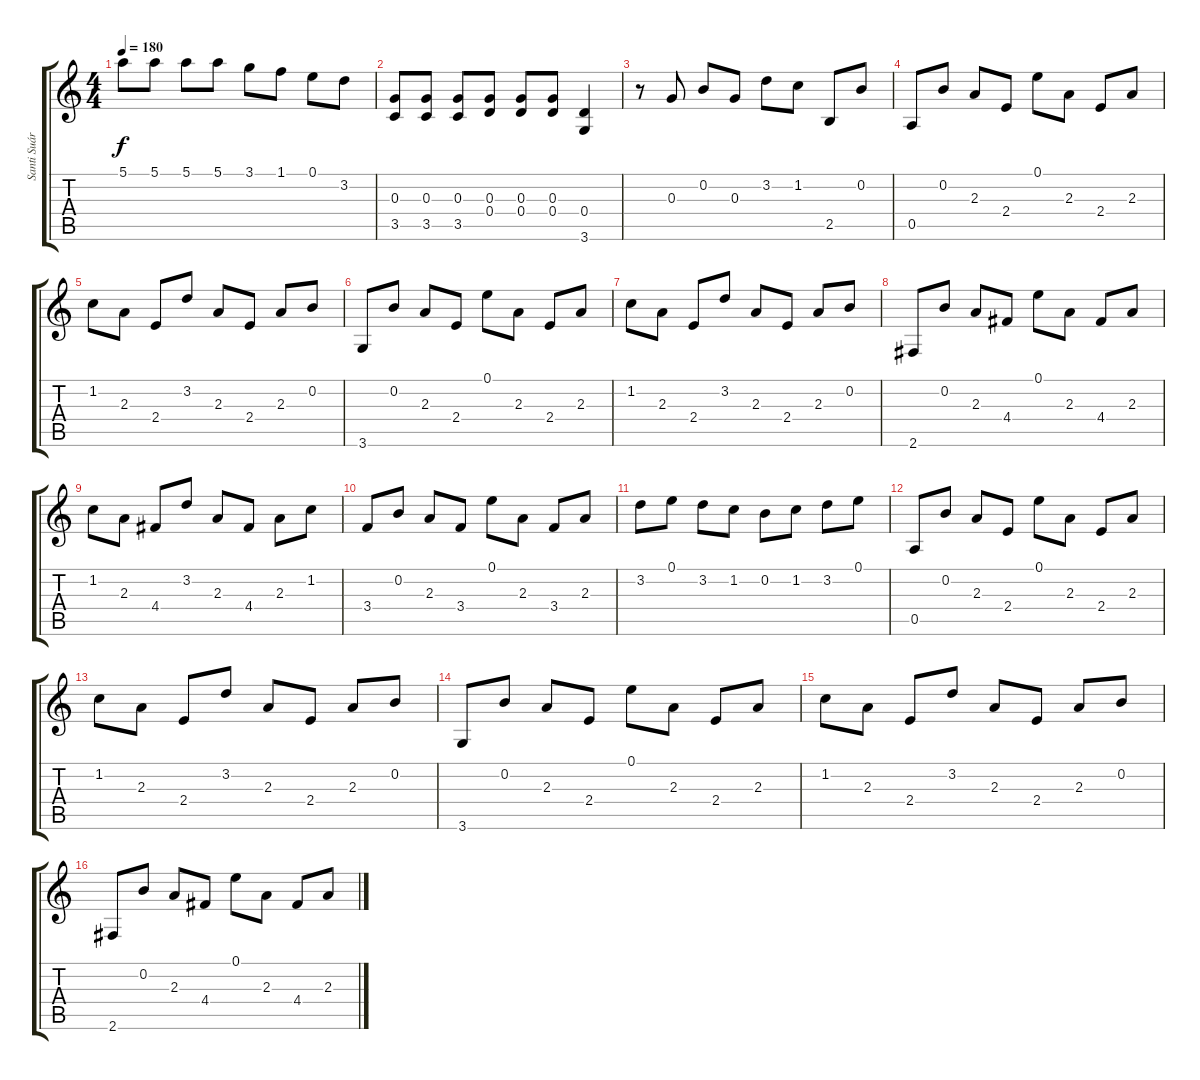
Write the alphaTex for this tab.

\track ("Santi Suárez" "Santi Suár") {instrument overdrivenguitar}
\staff {score tabs}
\tuning (E4 B3 G3 D3 A2 E2) {hide}
\ts (4 4)
\tempo 180
\clef g2
\ks c
5.1{t}.8{dy f} 5.1.8 5.1.8 5.1.8 3.1.8 1.1.8 0.1.8 3.2.8 |
(0.3 3.5).8 (0.3 3.5).8 (0.3 3.5).8 (0.3 0.4).8 (0.3 0.4).8 (0.3 0.4).8 (0.4 3.6).4 |
r.8 0.3.8 0.2.8 0.3.8 3.2.8 1.2.8 2.5.8 0.2.8 |
0.5.8 0.2.8 2.3.8 2.4.8 0.1.8 2.3.8 2.4.8 2.3.8 |
1.2.8 2.3.8 2.4.8 3.2.8 2.3.8 2.4.8 2.3.8 0.2.8 |
3.6.8 0.2.8 2.3.8 2.4.8 0.1.8 2.3.8 2.4.8 2.3.8 |
1.2.8 2.3.8 2.4.8 3.2.8 2.3.8 2.4.8 2.3.8 0.2.8 |
2.6.8 0.2.8 2.3.8 4.4.8 0.1.8 2.3.8 4.4.8 2.3.8 |
1.2.8 2.3.8 4.4.8 3.2.8 2.3.8 4.4.8 2.3.8 1.2.8 |
3.4.8 0.2.8 2.3.8 3.4.8 0.1.8 2.3.8 3.4.8 2.3.8 |
3.2.8 0.1.8 3.2.8 1.2.8 0.2.8 1.2.8 3.2.8 0.1.8 |
0.5.8 0.2.8 2.3.8 2.4.8 0.1.8 2.3.8 2.4.8 2.3.8 |
1.2.8 2.3.8 2.4.8 3.2.8 2.3.8 2.4.8 2.3.8 0.2.8 |
3.6.8 0.2.8 2.3.8 2.4.8 0.1.8 2.3.8 2.4.8 2.3.8 |
1.2.8 2.3.8 2.4.8 3.2.8 2.3.8 2.4.8 2.3.8 0.2.8 |
2.6.8 0.2.8 2.3.8 4.4.8 0.1.8 2.3.8 4.4.8 2.3.8
